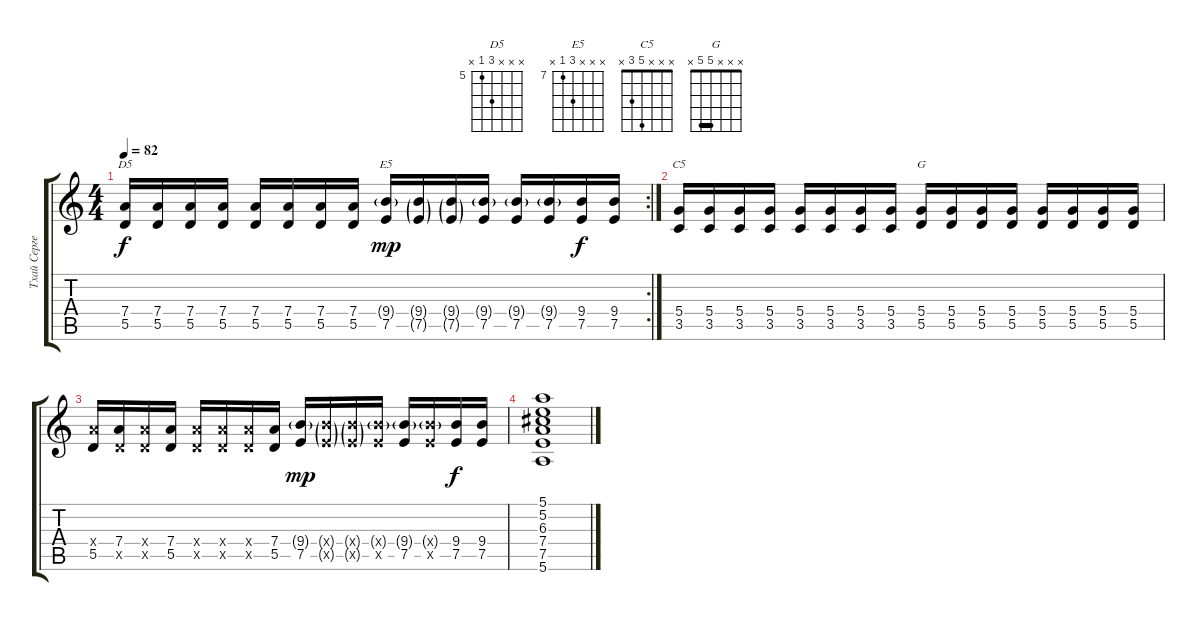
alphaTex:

\track ("Тхай Сергей" "Тхай Серге") {instrument overdrivenguitar}
\staff {score tabs}
\tuning (E4 B3 G3 D3 A2 E2) {hide}
\chord ("D5" x x x 7 5 x) {firstfret 5}
\chord ("E5" x x x 9 7 x) {firstfret 7}
\chord ("C5" x x x 5 3 x)
\chord ("G" x x x 5 5 x) {barre 5}
\rc 2
\ts (4 4)
\tempo 82
\clef g2
\ks c
(7.4 5.5).16{ch "D5" dy f} (7.4 5.5).16 (7.4 5.5).16 (7.4 5.5).16 (7.4 5.5).16 (7.4 5.5).16 (7.4 5.5).16 (7.4 5.5).16 (9.4{g} 7.5).16{ch "E5" dy mp} (9.4{g} 7.5{g}).16 (9.4{g} 7.5{g}).16 (9.4{g} 7.5).16 (9.4{g} 7.5).16 (9.4{g} 7.5).16 (9.4 7.5).16{dy f} (9.4 7.5).16 |
(5.4 3.5).16{ch "C5"} (5.4 3.5).16 (5.4 3.5).16 (5.4 3.5).16 (5.4 3.5).16 (5.4 3.5).16 (5.4 3.5).16 (5.4 3.5).16 (5.4 5.5).16{ch "G"} (5.4 5.5).16 (5.4 5.5).16 (5.4 5.5).16 (5.4 5.5).16 (5.4 5.5).16 (5.4 5.5).16 (5.4 5.5).16 |
(7.4{x} 5.5).16 (7.4 5.5{x}).16 (7.4{x} 5.5{x}).16 (7.4 5.5).16 (7.4{x} 5.5{x}).16 (7.4{x} 5.5{x}).16 (7.4{x} 5.5{x}).16 (7.4 5.5).16 (9.4{g} 7.5).16{dy mp} (9.4{g x} 7.5{g x}).16 (9.4{g x} 7.5{g x}).16 (9.4{g x} 7.5{x}).16 (9.4{g} 7.5).16 (9.4{g x} 7.5{x}).16 (9.4 7.5).16{dy f} (9.4 7.5).16 |
(5.1 5.2 6.3 7.4 7.5 5.6).1
